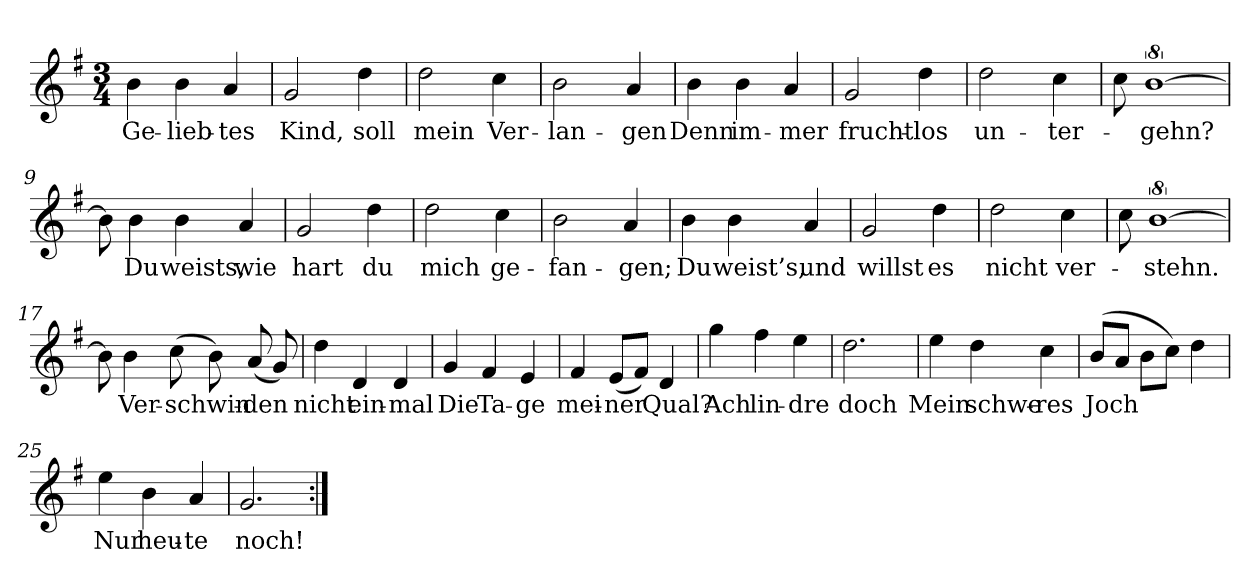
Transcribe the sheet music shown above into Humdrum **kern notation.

**kern	**text
*part1	*part1
*staff1	*staff1
*clefG2	*
*k[f#]	*
*G:	*
*M3/4	*
*MM132	*
=1	=1
4b	Ge-
4b	-lieb-
4a	-tes
=2	=2
2g	Kind,
4dd	soll
=3	=3
2dd	mein
4cc	Ver-
=4	=4
2b	-lan-
4a	-gen
=5	=5
4b	Denn
4b	im-
4a	-mer
=6	=6
2g	frucht-
4dd	-los
=7	=7
2dd	un-
4cc	-ter-
=8	=8
8cc	.
[8%5b	-gehn?
=9	=9
8b]	.
4b	Du
4b	weists,
4a	wie
=10	=10
2g	hart
4dd	du
=11	=11
2dd	mich
4cc	ge-
=12	=12
2b	-fan-
4a	-gen;
=13	=13
4b	Du
4b	weist’s,
4a	und
=14	=14
2g	willst
4dd	es
=15	=15
2dd	nicht
4cc	ver-
=16	=16
8cc	.
[8%5b	-stehn.
=17	=17
8b]	.
4b	Ver-
(8cc	-schwin-
8b)	.
(8a	-den
8g)	.
=18	=18
4dd	nicht
4d	ein-
4d	-mal
=19	=19
4g	Die
4f#	Ta-
4e	-ge
=20	=20
4f#	mei-
(8e/L	-ner
8f#/J)	.
4d	Qual?
=21	=21
4gg	Ach
4ff#	lin-
4ee	-dre
=22	=22
2.dd	doch
=23	=23
4ee	Mein
4dd	schwe-
4cc	-res
=24	=24
(8b/L	Joch
8a/J	.
8b\L	.
8cc\J)	.
4dd	.
=25	=25
4ee	Nur
4b	heu-
4a	-te
=26	=26
2.g	noch!
=:|!	=:|!
*-	*-
